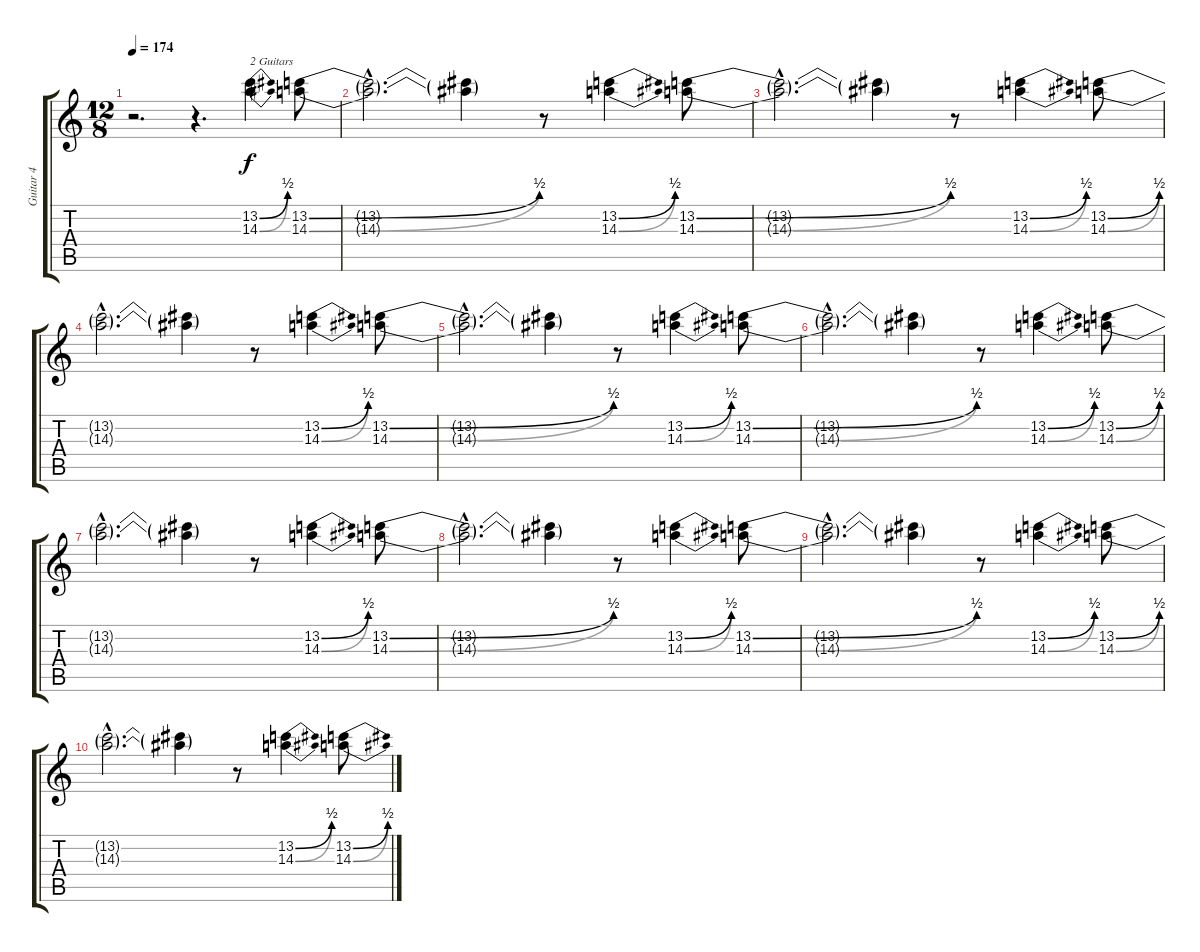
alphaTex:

\track ("Guitar 4" "Guitar 4") {instrument distortionguitar}
\staff {score tabs}
\tuning (E4 B3 G3 D3 A2 E2) {hide}
\ts (12 8)
\tempo 174
\clef g2
\ks c
r.2{d dy f} r.4{d} (13.2{be (bend 0 0 60 2)} 14.3{be (bend 0 0 60 2)}).4{txt "2 Guitars"} (13.2{be (bend 0 0 60 2)} 14.3{be (bend 0 0 60 2)}).8 |
(13.2{hac t} 14.3{hac t}).2{d} (13.2{t} 14.3{t}).4 r.8 (13.2{be (bend 0 0 60 2)} 14.3{be (bend 0 0 60 2)}).4 (13.2{be (bend 0 0 60 2)} 14.3{be (bend 0 0 60 2)}).8 |
(13.2{hac t} 14.3{hac t}).2{d} (13.2{t} 14.3{t}).4 r.8 (13.2{be (bend 0 0 60 2)} 14.3{be (bend 0 0 60 2)}).4 (13.2{be (bend 0 0 60 2)} 14.3{be (bend 0 0 60 2)}).8 |
(13.2{hac t} 14.3{hac t}).2{d} (13.2{t} 14.3{t}).4 r.8 (13.2{be (bend 0 0 60 2)} 14.3{be (bend 0 0 60 2)}).4 (13.2{be (bend 0 0 60 2)} 14.3{be (bend 0 0 60 2)}).8 |
(13.2{hac t} 14.3{hac t}).2{d} (13.2{t} 14.3{t}).4 r.8 (13.2{be (bend 0 0 60 2)} 14.3{be (bend 0 0 60 2)}).4 (13.2{be (bend 0 0 60 2)} 14.3{be (bend 0 0 60 2)}).8 |
(13.2{hac t} 14.3{hac t}).2{d} (13.2{t} 14.3{t}).4 r.8 (13.2{be (bend 0 0 60 2)} 14.3{be (bend 0 0 60 2)}).4 (13.2{be (bend 0 0 60 2)} 14.3{be (bend 0 0 60 2)}).8 |
(13.2{hac t} 14.3{hac t}).2{d} (13.2{t} 14.3{t}).4 r.8 (13.2{be (bend 0 0 60 2)} 14.3{be (bend 0 0 60 2)}).4 (13.2{be (bend 0 0 60 2)} 14.3{be (bend 0 0 60 2)}).8 |
(13.2{hac t} 14.3{hac t}).2{d} (13.2{t} 14.3{t}).4 r.8 (13.2{be (bend 0 0 60 2)} 14.3{be (bend 0 0 60 2)}).4 (13.2{be (bend 0 0 60 2)} 14.3{be (bend 0 0 60 2)}).8 |
(13.2{hac t} 14.3{hac t}).2{d} (13.2{t} 14.3{t}).4 r.8 (13.2{be (bend 0 0 60 2)} 14.3{be (bend 0 0 60 2)}).4 (13.2{be (bend 0 0 60 2)} 14.3{be (bend 0 0 60 2)}).8 |
(13.2{hac t} 14.3{hac t}).2{d} (13.2{t} 14.3{t}).4 r.8 (13.2{be (bend 0 0 60 2)} 14.3{be (bend 0 0 60 2)}).4 (13.2{be (bend 0 0 60 2)} 14.3{be (bend 0 0 60 2)}).8
